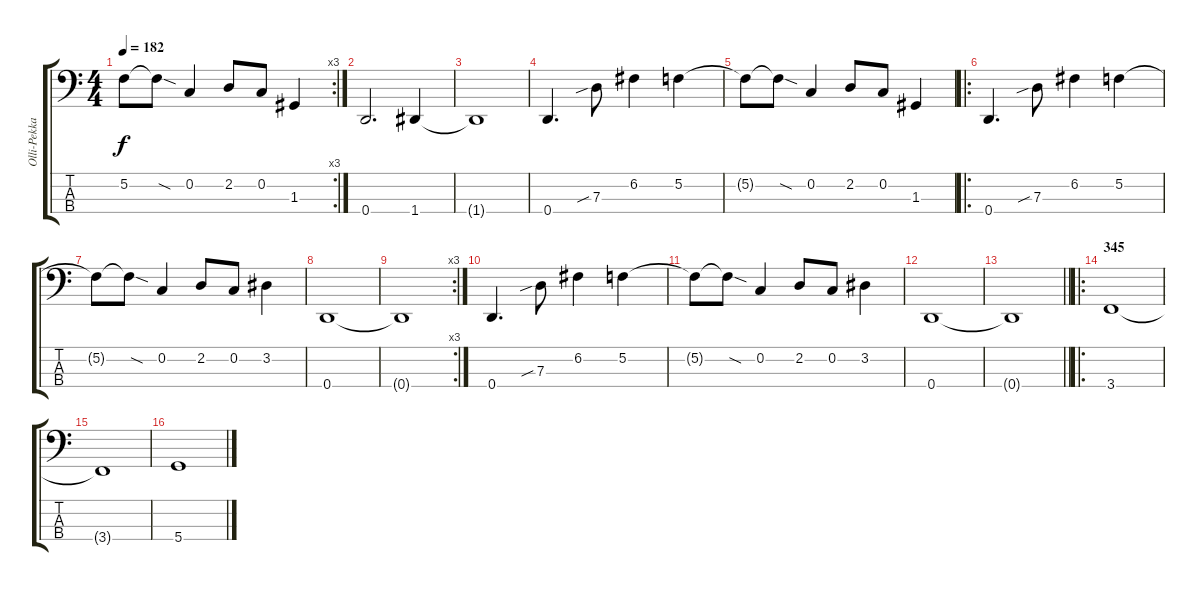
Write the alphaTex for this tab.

\track ("Olli-Pekka Laine" "Olli-Pekka") {instrument electricbassfinger}
\staff {score tabs}
\tuning (F2 C2 G1 D1) {hide}
\rc 3
\ts (4 4)
\tempo 182
\clef f4
\ks c
5.2{t}.8{dy f} 5.2{sod t}.8 0.2.4 2.2.8 0.2.8 1.3.4 |
0.4.2{d} 1.4.4 |
1.4{t}.1 |
0.4.4{d} 7.3{sib}.8 6.2.4 5.2.4 |
5.2{t}.8 5.2{sod t}.8 0.2.4 2.2.8 0.2.8 1.3.4 |
\ro
0.4.4{d} 7.3{sib}.8 6.2.4 5.2.4 |
5.2{t}.8 5.2{sod t}.8 0.2.4 2.2.8 0.2.8 3.2.4 |
0.4.1 |
\rc 3
0.4{t}.1 |
0.4.4{d} 7.3{sib}.8 6.2.4 5.2.4 |
5.2{t}.8 5.2{sod t}.8 0.2.4 2.2.8 0.2.8 3.2.4 |
0.4.1 |
\barLineRight lightlight
0.4{t}.1 |
\ro
\section ("" "345")
3.4.1 |
3.4{t}.1 |
5.4.1
